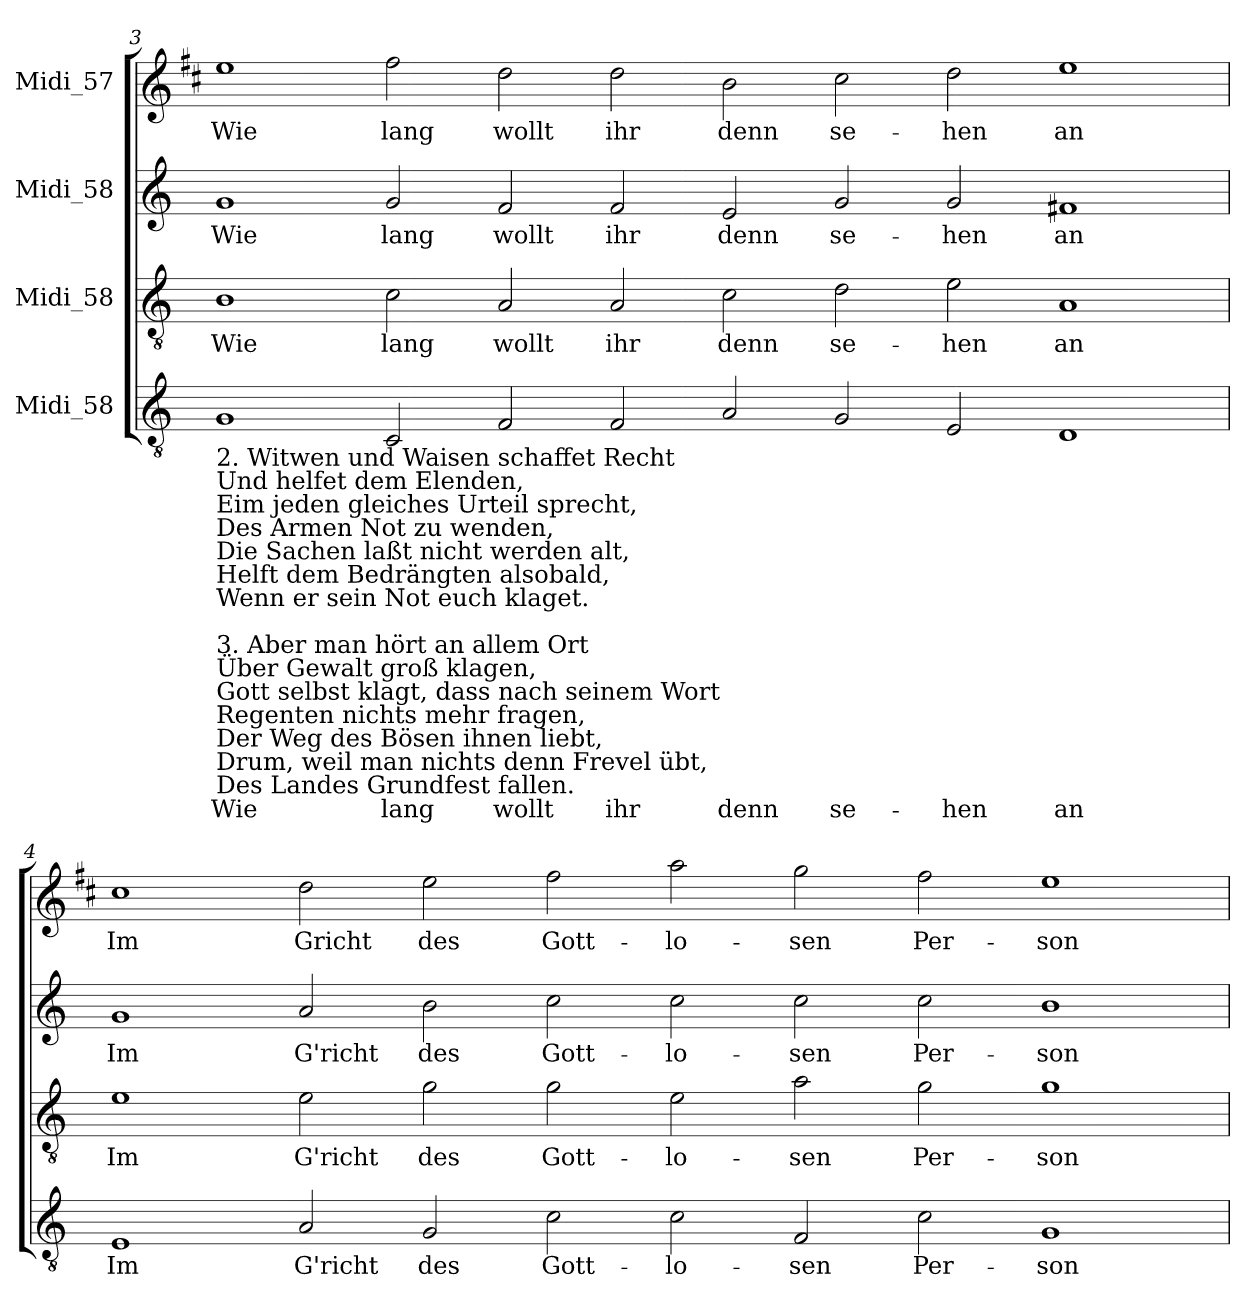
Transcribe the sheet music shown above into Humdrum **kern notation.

**kern	**text	**kern	**text	**kern	**text	**kern	**text
*part4	*part4	*part3	*part3	*part2	*part2	*part1	*part1
*staff4	*staff4	*staff3	*staff3	*staff2	*staff2	*staff1	*staff1
*I"Midi_58	*	*I"Midi_58	*	*I"Midi_58	*	*I"Midi_57	*
!!LO:LB:g=z
*clefGv2	*	*clefGv2	*	*clefG2	*	*clefG2	*
*	*	*	*	*	*	*ITrd1c2	*
*k[]	*	*k[]	*	*k[]	*	*k[]	*
*C:	*	*C:	*	*C:	*	*C:	*
=3	=3	=3	=3	=3	=3	=3	=3
!LO:TX:b:t=2. Witwen und Waisen schaffet Recht\nUnd helfet dem Elenden,\nEim jeden gleiches Urteil sprecht,\nDes Armen Not zu wenden,\nDie Sachen laßt nicht werden alt,\nHelft dem Bedrängten alsobald,\nWenn er sein Not euch klaget.\n\n3. Aber man hört an allem Ort\nÜber Gewalt groß klagen,\nGott selbst klagt, dass nach seinem Wort\nRegenten nichts mehr fragen,\nDer Weg des Bösen ihnen liebt,\nDrum, weil man nichts denn Frevel übt,\nDes Landes Grundfest fallen.	!	!	!	!	!	!	!
!	!LO:LY:b	!	!LO:LY:b	!	!LO:LY:b	!	!LO:LY:b
1G	Wie	1B	Wie	1g	Wie	1dd	Wie
!	!LO:LY:b	!	!LO:LY:b	!	!LO:LY:b	!	!LO:LY:b
2C	lang	2c	lang	2g	lang	2ee	lang
!	!LO:LY:b	!	!LO:LY:b	!	!LO:LY:b	!	!LO:LY:b
2F	wollt	2A	wollt	2f	wollt	2cc	wollt
!	!LO:LY:b	!	!LO:LY:b	!	!LO:LY:b	!	!LO:LY:b
2F	ihr	2A	ihr	2f	ihr	2cc	ihr
!	!LO:LY:b	!	!LO:LY:b	!	!LO:LY:b	!	!LO:LY:b
2A	denn	2c	denn	2e	denn	2a	denn
!	!LO:LY:b	!	!LO:LY:b	!	!LO:LY:b	!	!LO:LY:b
2G	se-	2d	se-	2g	se-	2b	se-
!	!LO:LY:b	!	!LO:LY:b	!	!LO:LY:b	!	!LO:LY:b
2E	-hen	2e	-hen	2g	-hen	2cc	-hen
!	!LO:LY:b	!	!LO:LY:b	!	!LO:LY:b	!	!LO:LY:b
1D	an	1A	an	1f#X	an	1dd	an
=4	=4	=4	=4	=4	=4	=4	=4
!	!LO:LY:b	!	!LO:LY:b	!	!LO:LY:b	!	!LO:LY:b
1E	Im	1e	Im	1g	Im	1b	Im
!	!LO:LY:b	!	!LO:LY:b	!	!LO:LY:b	!	!LO:LY:b
2A	G'richt	2e	G'richt	2a	G'richt	2cc	Gricht
!	!LO:LY:b	!	!LO:LY:b	!	!LO:LY:b	!	!LO:LY:b
2G	des	2g	des	2b	des	2dd	des
!	!LO:LY:b	!	!LO:LY:b	!	!LO:LY:b	!	!LO:LY:b
2c	Gott-	2g	Gott-	2cc	Gott-	2ee	Gott-
!	!LO:LY:b	!	!LO:LY:b	!	!LO:LY:b	!	!LO:LY:b
2c	-lo-	2e	-lo-	2cc	-lo-	2gg	-lo-
!	!LO:LY:b	!	!LO:LY:b	!	!LO:LY:b	!	!LO:LY:b
2F	-sen	2a	-sen	2cc	-sen	2ff	-sen
!	!LO:LY:b	!	!LO:LY:b	!	!LO:LY:b	!	!LO:LY:b
2c	Per-	2g	Per-	2cc	Per-	2ee	Per-
!	!LO:LY:b	!	!LO:LY:b	!	!LO:LY:b	!	!LO:LY:b
1G	-son	1g	-son	1b	-son	1dd	-son
=	=	=	=	=	=	=	=
*-	*-	*-	*-	*-	*-	*-	*-
